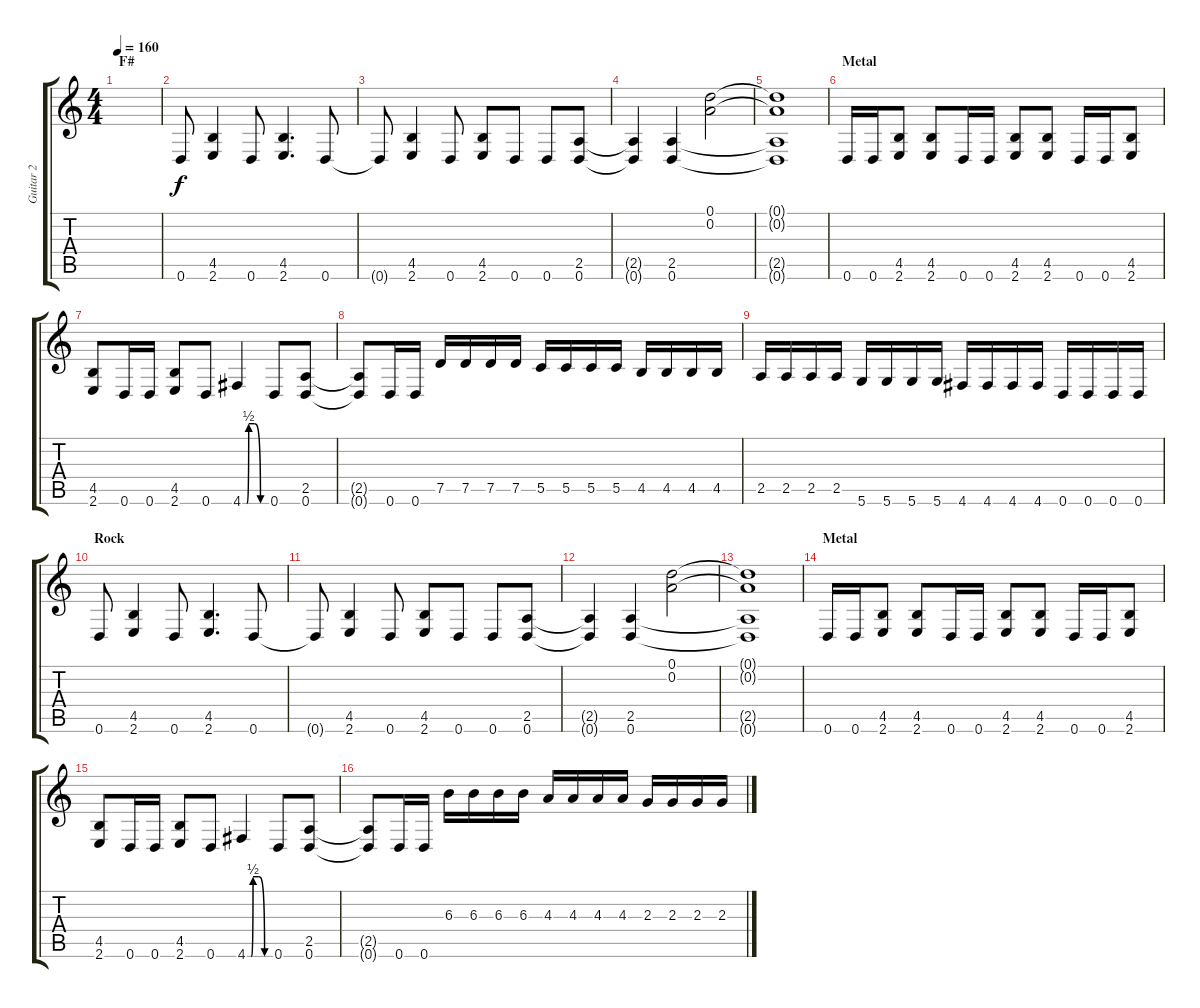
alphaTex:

\track ("Guitar 2" "Guitar 2") {instrument overdrivenguitar}
\staff {score tabs}
\tuning (D4 A3 F3 C3 G2 D2) {hide}
\ts (4 4)
\section ("" "F#")
\tempo 160
\clef g2
\ks c
|
0.6.8 (4.5 2.6).4 0.6.8 (4.5 2.6).4{d} 0.6.8 |
0.6{t}.8 (4.5 2.6).4 0.6.8 (4.5 2.6).8 0.6.8 0.6.8 (2.5 0.6).8 |
(2.5{t} 0.6{t}).4 (2.5 0.6).4 (0.1 0.2).2 |
(0.1{t} 0.2{t} 2.5{t} 0.6{t}).1 |
\section ("" "Metal")
0.6.16 0.6.16 (4.5 2.6).8 (4.5 2.6).8 0.6.16 0.6.16 (4.5 2.6).8 (4.5 2.6).8 0.6.16 0.6.16 (4.5 2.6).8 |
(4.5 2.6).8 0.6.16 0.6.16 (4.5 2.6).8 0.6.8 4.6{be (custom 0 0 10 0 15 2 30 2 45 0 60 0)}.4 0.6.8 (2.5 0.6).8 |
(2.5{t} 0.6{t}).8 0.6.16 0.6.16 7.5.16 7.5.16 7.5.16 7.5.16 5.5.16 5.5.16 5.5.16 5.5.16 4.5.16 4.5.16 4.5.16 4.5.16 |
2.5.16 2.5.16 2.5.16 2.5.16 5.6.16 5.6.16 5.6.16 5.6.16 4.6.16 4.6.16 4.6.16 4.6.16 0.6.16 0.6.16 0.6.16 0.6.16 |
\section ("" "Rock")
0.6.8 (4.5 2.6).4 0.6.8 (4.5 2.6).4{d} 0.6.8 |
0.6{t}.8 (4.5 2.6).4 0.6.8 (4.5 2.6).8 0.6.8 0.6.8 (2.5 0.6).8 |
(2.5{t} 0.6{t}).4 (2.5 0.6).4 (0.1 0.2).2 |
(0.1{t} 0.2{t} 2.5{t} 0.6{t}).1 |
\section ("" "Metal")
0.6.16 0.6.16 (4.5 2.6).8 (4.5 2.6).8 0.6.16 0.6.16 (4.5 2.6).8 (4.5 2.6).8 0.6.16 0.6.16 (4.5 2.6).8 |
(4.5 2.6).8 0.6.16 0.6.16 (4.5 2.6).8 0.6.8 4.6{be (custom 0 0 10 0 15 2 30 2 45 0 60 0)}.4 0.6.8 (2.5 0.6).8 |
(2.5{t} 0.6{t}).8 0.6.16 0.6.16 6.3.16 6.3.16 6.3.16 6.3.16 4.3.16 4.3.16 4.3.16 4.3.16 2.3.16 2.3.16 2.3.16 2.3.16
